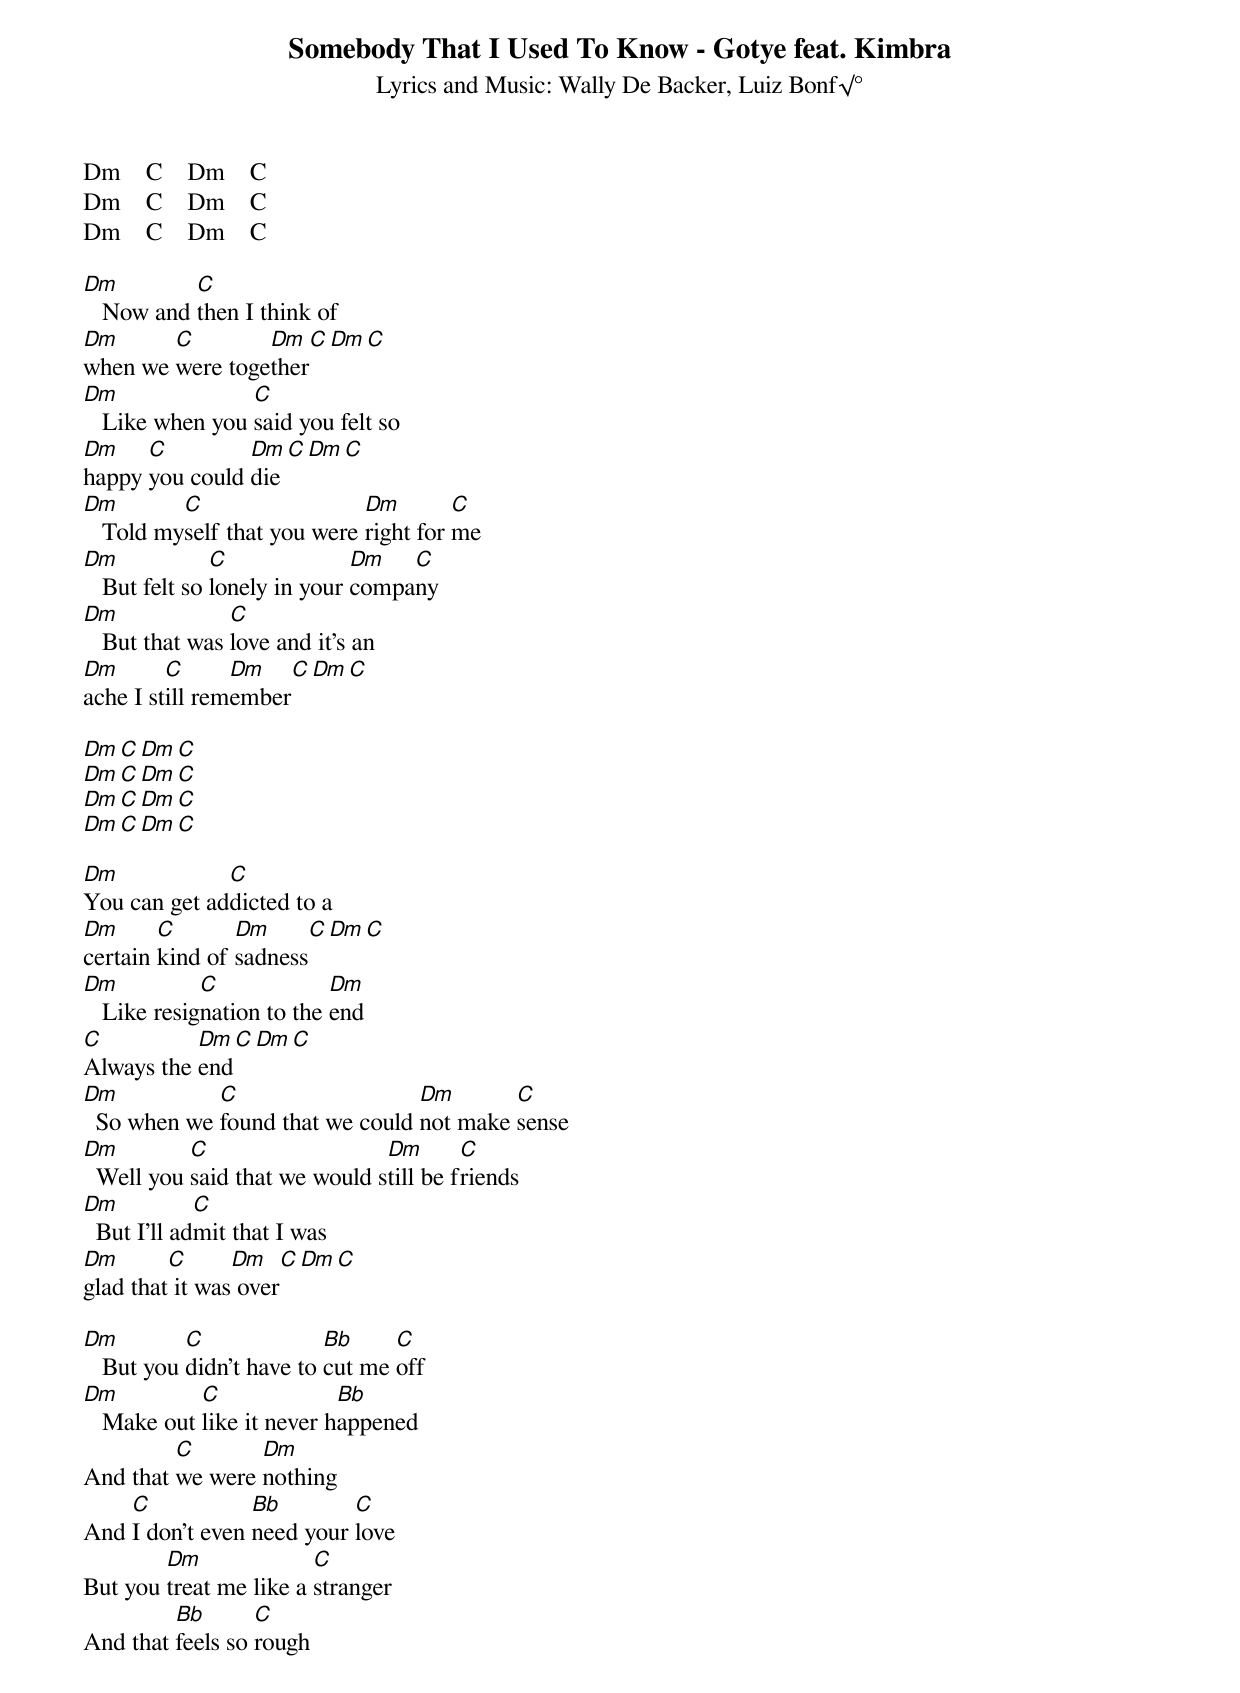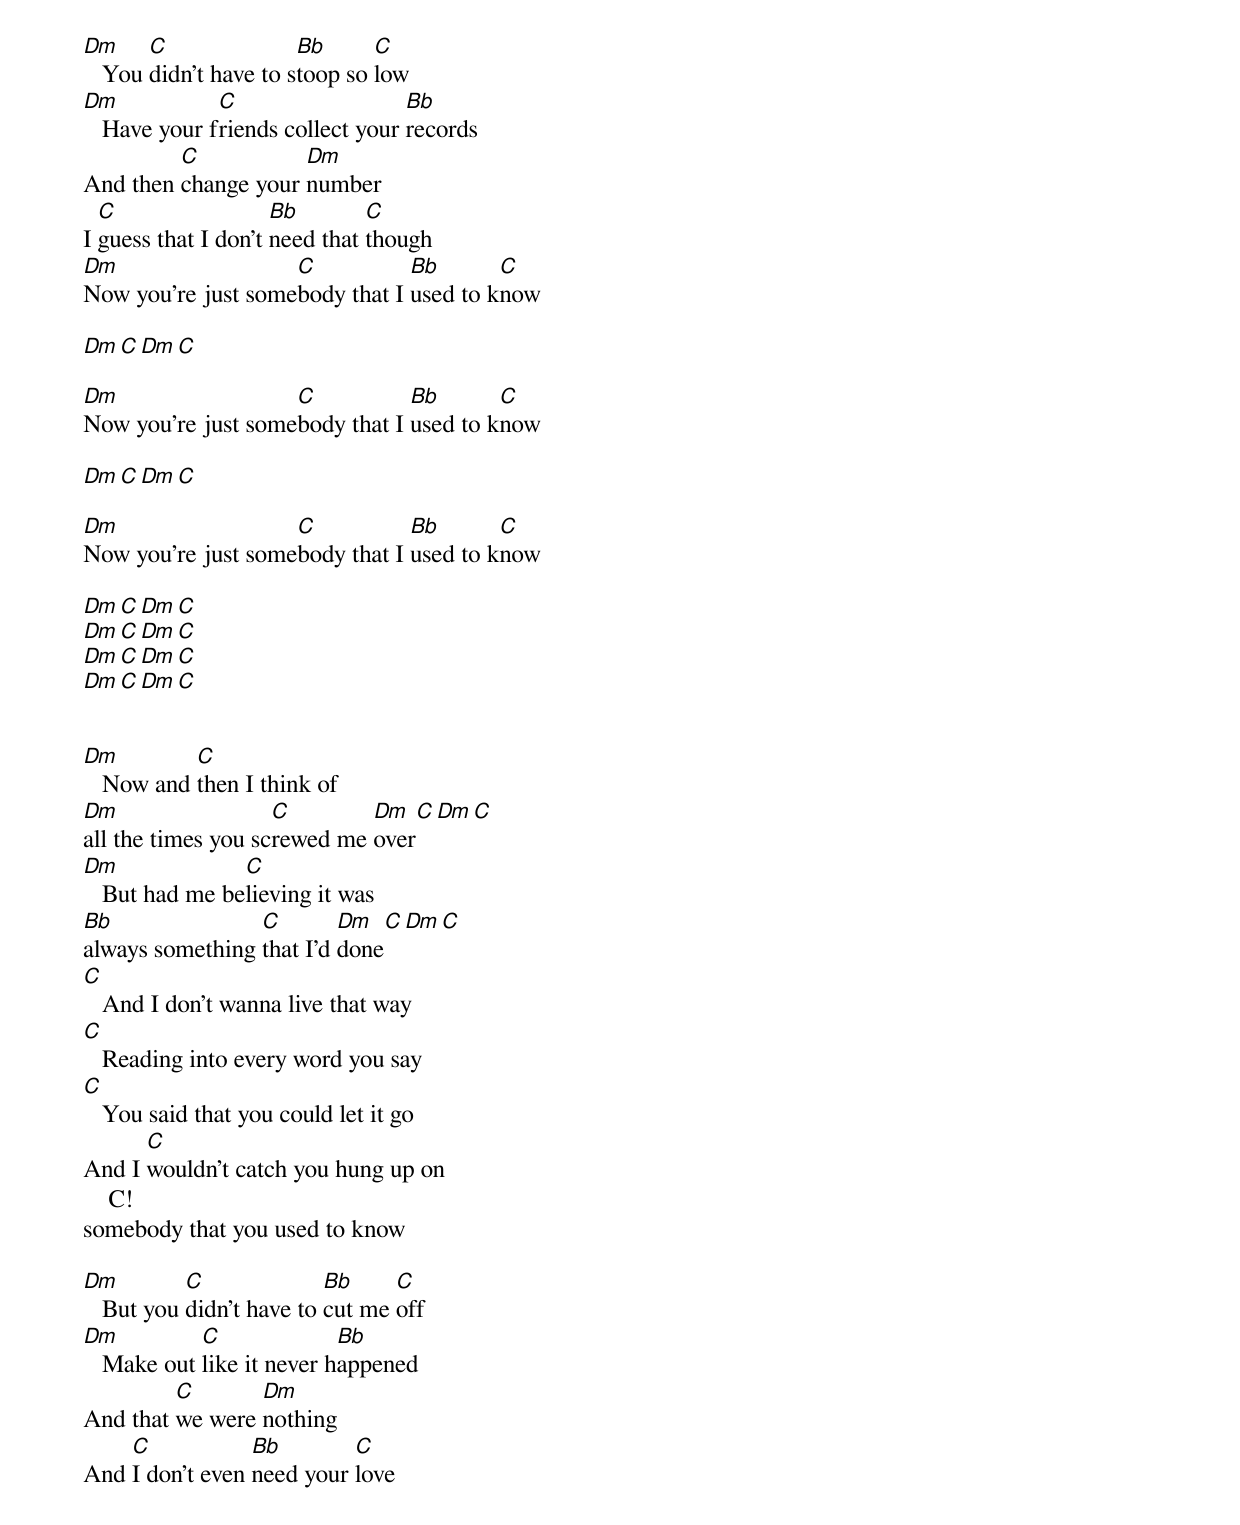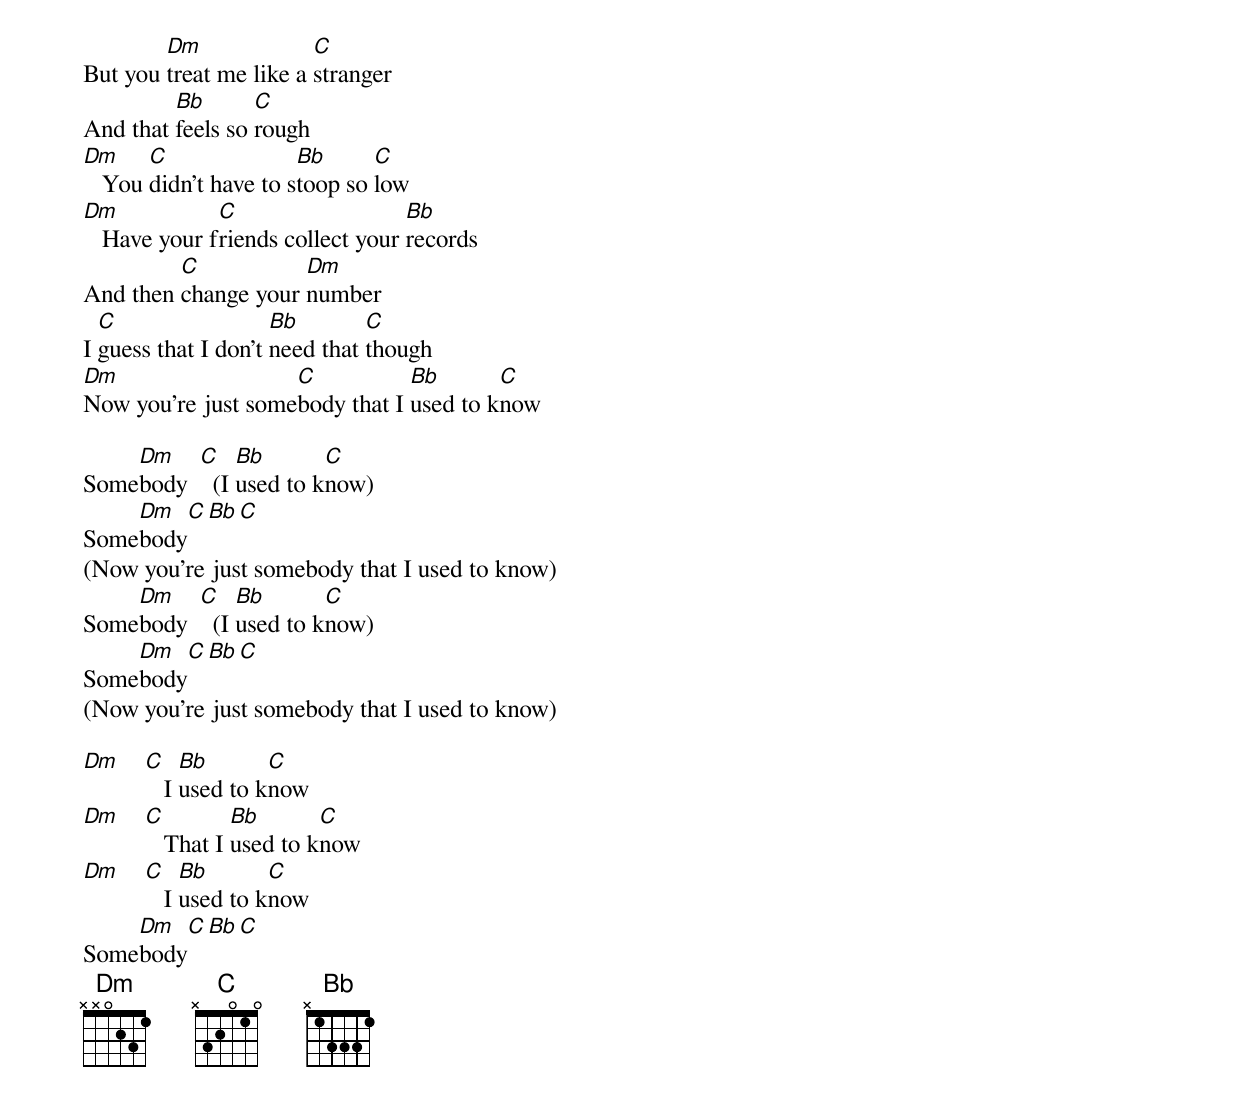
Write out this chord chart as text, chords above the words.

Somebody That I Used To Know - Gotye feat. Kimbra
Lyrics and Music: Wally De Backer, Luiz Bonf√°

Dm    C    Dm    C
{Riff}
Dm    C    Dm    C
Dm    C    Dm    C

Dm         C
   Now and then I think of
Dm      C        Dm    C   Dm   C
when we were together
Dm               C
   Like when you said you felt so
Dm    C         Dm   C   Dm   C
happy you could die
Dm        C                  Dm        C
   Told myself that you were right for me
Dm             C              Dm   C
   But felt so lonely in your company
Dm              C
   But that was love and it's an
Dm       C      Dm       C   Dm   C
ache I still remember

Dm    C    Dm    C
Dm    C    Dm    C
Dm    C    Dm    C
Dm    C    Dm    C

Dm            C
You can get addicted to a
Dm      C       Dm     C   Dm   C
certain kind of sadness
Dm           C             Dm
   Like resignation to the end
C          Dm   C   Dm   C
Always the end
Dm           C                   Dm       C
  So when we found that we could not make sense
Dm         C                   Dm       C
  Well you said that we would still be friends
Dm           C
  But I'll admit that I was
Dm       C      Dm   C   Dm   C
glad that it was over

Dm         C              Bb     C
   But you didn't have to cut me off
Dm          C              Bb
   Make out like it never happened
         C       Dm
And that we were nothing
    C            Bb        C
And I don't even need your love
        Dm              C
But you treat me like a stranger
         Bb       C
And that feels so rough
Dm     C               Bb      C
   You didn't have to stoop so low
Dm            C                   Bb
   Have your friends collect your records
         C           Dm
And then change your number
  C                  Bb        C
I guess that I don't need that though
Dm                  C           Bb       C
Now you're just somebody that I used to know

Dm    C    Dm    C

Dm                  C           Bb       C
Now you're just somebody that I used to know

Dm    C    Dm    C

Dm                  C           Bb       C
Now you're just somebody that I used to know

Dm    C    Dm    C
Dm    C    Dm    C
Dm    C    Dm    C
Dm    C    Dm    C


Dm         C
   Now and then I think of
Dm                  C        Dm   C   Dm   C
all the times you screwed me over
Dm              C
   But had me believing it was
Bb               C        Dm   C   Dm   C
always something that I'd done
C
   And I don't wanna live that way
C
   Reading into every word you say
C
   You said that you could let it go
      C
And I wouldn't catch you hung up on
    C!
somebody that you used to know

Dm         C              Bb     C
   But you didn't have to cut me off
Dm          C              Bb
   Make out like it never happened
         C       Dm
And that we were nothing
    C            Bb        C
And I don't even need your love
        Dm              C
But you treat me like a stranger
         Bb       C
And that feels so rough
Dm     C               Bb      C
   You didn't have to stoop so low
Dm            C                   Bb
   Have your friends collect your records
         C           Dm
And then change your number
  C                  Bb        C
I guess that I don't need that though
Dm                  C           Bb       C
Now you're just somebody that I used to know

    Dm    C    Bb       C
Somebody    (I used to know)
    Dm                  C                   Bb          C
Somebody
(Now you're just somebody that I used to know)
    Dm    C    Bb       C
Somebody    (I used to know)
    Dm                  C                   Bb          C
Somebody
(Now you're just somebody that I used to know)

Dm  C    Bb       C
       I used to know
Dm  C         Bb       C
       That I used to know
Dm  C    Bb       C
       I used to know
    Dm   C   Bb  C
Somebody
